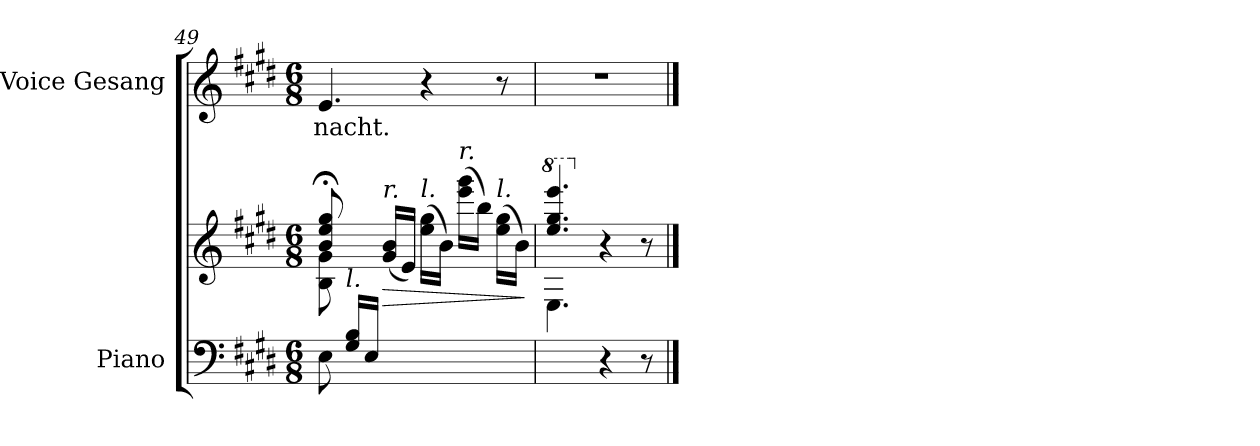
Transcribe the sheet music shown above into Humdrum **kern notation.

**kern	**kern	**dynam	**kern	**text
*part2	*part2	*part2	*part1	*part1
*staff3	*staff2	*staff2/3	*staff1	*staff1
*I"Piano	*	*	*I"Voice Gesang	*
*I'Pno	*	*	*	*
!!LO:LB:g=z
*clefF4	*clefG2	*	*clefG2	*
*k[f#c#g#d#]	*k[f#c#g#d#]	*	*k[f#c#g#d#]	*
*M6/8	*M6/8	*	*M6/8	*
=49	=49	=49	=49	=49
*^	*^	*	*	*
!	!	!	!	!	!	!LO:LY:b
8ryy	8E\	8b/;< 8ee/;< 8gg#/;<	8B\ 8g#\	.	4.e/	-nacht.
!	!	!LO:TX:b:i:t=l.	!	!	!	!
16G#/ 16B/LL	8ryy	8ryy	2ryy	.	.	.
16E/JJ	.	.	.	.	.	.
!	!	!LO:TX:a:i:t=r.	!	!	!	!
!	!	!	!	!LO:HP:b	!	!
2ryy	2ryy	(<16g#/ 16b/LL	.	>	.	.
.	.	16e/JJ)	.	.	.	.
!	!	!LO:TX:a:i:t=l.	!	!	!	!
.	.	(>16ee\ 16gg#\LL	.	.	4r	.
.	.	16b\JJ)	.	.	.	.
!	!	!LO:TX:a:i:t=r.	!	!	!	!
.	.	(>16eee\ 16ggg#\LL	.	.	.	.
.	.	16bb\JJ)	.	.	.	.
!	!	!LO:TX:a:i:t=l.	!	!	!	!
.	.	(>16ee\ 16gg#\LL	8ryy	.	8r	.
.	.	16b\JJ)	.	.	.	.
*v	*v	*	*	*	*	*
*	*v	*v	*	*	*
.	.	]	.	.
=50	=50	=50	=50	=50
*	*8va	*	*	*
*	*^	*	*	*
4.ryy	4.eee/ 4.ggg#/ 4.eeee/	4.e\	.	2.r	.
*	*X8va	*	*	*	*
4r	4r	4.ryy	.	.	.
8r	8r	.	.	.	.
*	*v	*v	*	*	*
==	==	==	==	==
*-	*-	*-	*-	*-
